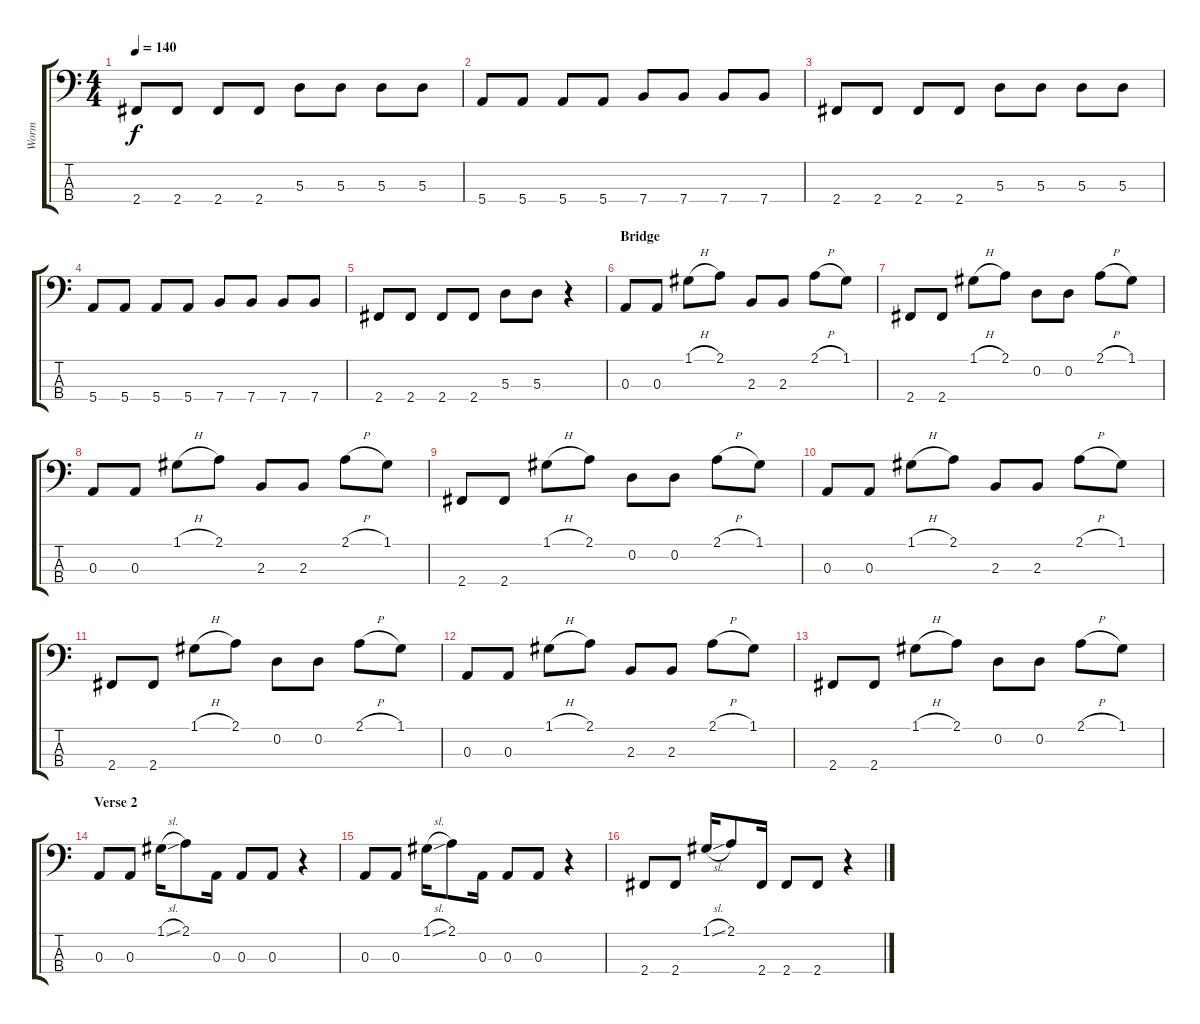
\track ("Worm" "Worm") {instrument electricbasspick}
\staff {score tabs}
\tuning (G2 D2 A1 E1) {hide}
\ts (4 4)
\tempo 140
\clef f4
\ks c
2.4.8{dy f} 2.4.8 2.4.8 2.4.8 5.3.8 5.3.8 5.3.8 5.3.8 |
5.4.8 5.4.8 5.4.8 5.4.8 7.4.8 7.4.8 7.4.8 7.4.8 |
2.4.8 2.4.8 2.4.8 2.4.8 5.3.8 5.3.8 5.3.8 5.3.8 |
5.4.8 5.4.8 5.4.8 5.4.8 7.4.8 7.4.8 7.4.8 7.4.8 |
2.4.8 2.4.8 2.4.8 2.4.8 5.3.8 5.3.8 r.4 |
\section ("" "Bridge")
0.3.8 0.3.8 1.1{h}.8 2.1.8 2.3.8 2.3.8 2.1{h}.8 1.1.8 |
2.4.8 2.4.8 1.1{h}.8 2.1.8 0.2.8 0.2.8 2.1{h}.8 1.1.8 |
0.3.8 0.3.8 1.1{h}.8 2.1.8 2.3.8 2.3.8 2.1{h}.8 1.1.8 |
2.4.8 2.4.8 1.1{h}.8 2.1.8 0.2.8 0.2.8 2.1{h}.8 1.1.8 |
0.3.8 0.3.8 1.1{h}.8 2.1.8 2.3.8 2.3.8 2.1{h}.8 1.1.8 |
2.4.8 2.4.8 1.1{h}.8 2.1.8 0.2.8 0.2.8 2.1{h}.8 1.1.8 |
0.3.8 0.3.8 1.1{h}.8 2.1.8 2.3.8 2.3.8 2.1{h}.8 1.1.8 |
2.4.8 2.4.8 1.1{h}.8 2.1.8 0.2.8 0.2.8 2.1{h}.8 1.1.8 |
\section ("" "Verse 2")
0.3.8 0.3.8 1.1{sl}.16 2.1.8 0.3.16 0.3.8 0.3.8 r.4 |
0.3.8 0.3.8 1.1{sl}.16 2.1.8 0.3.16 0.3.8 0.3.8 r.4 |
2.4.8 2.4.8 1.1{sl}.16 2.1.8 2.4.16 2.4.8 2.4.8 r.4
